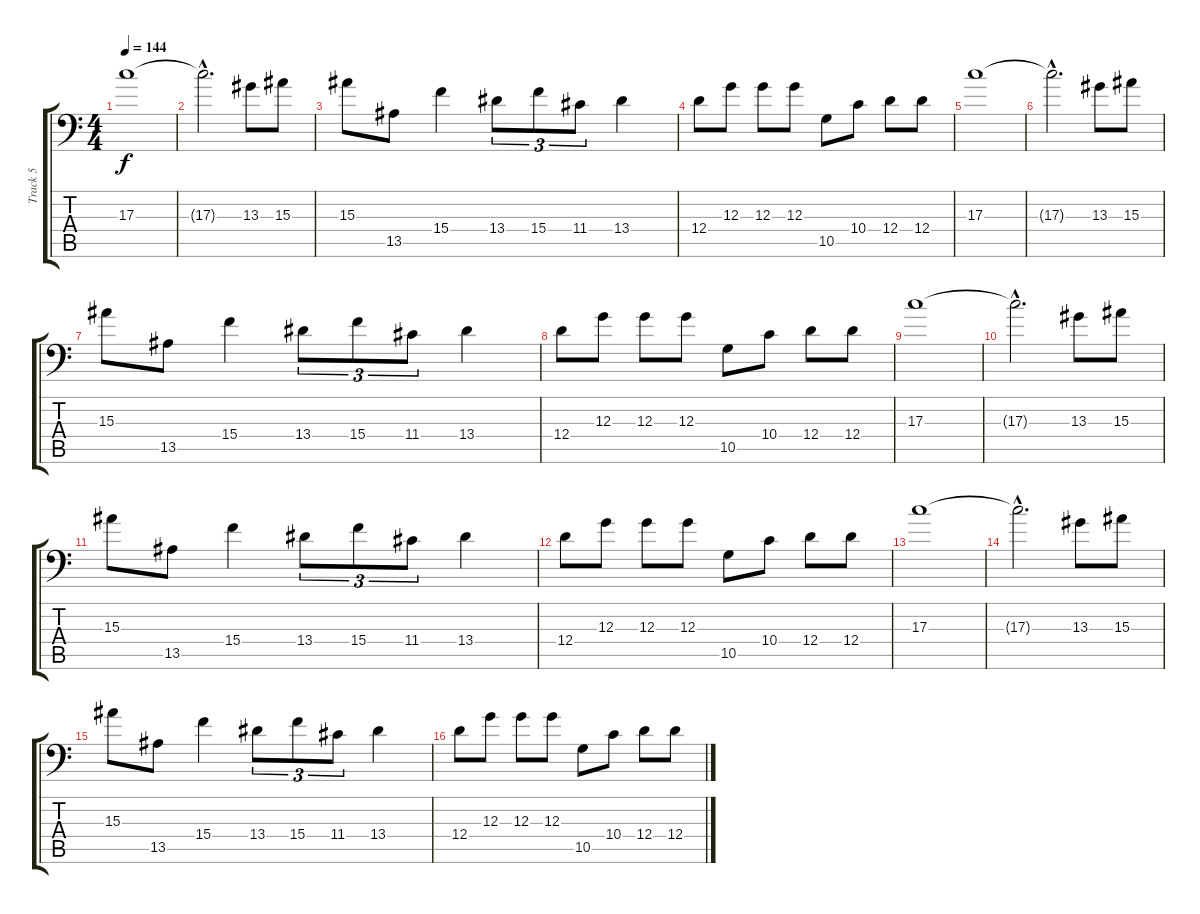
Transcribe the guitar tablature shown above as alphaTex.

\track ("Track 5" "Track 5") {instrument electricbassfinger}
\staff {score tabs}
\tuning (E3 B2 G2 D2 A1 E1) {hide}
\ts (4 4)
\tempo 144
\clef f4
\ks c
17.3.1{dy f instrument synthbass2} |
17.3{hac t}.2{d} 13.3.8 15.3.8 |
15.3.8 13.5.8 15.4.4 13.4.8{tu (3 2)} 15.4.8{tu (3 2)} 11.4.8{tu (3 2)} 13.4.4 |
12.4.8 12.3.8 12.3.8 12.3.8 10.5.8 10.4.8 12.4.8 12.4.8 |
17.3.1 |
17.3{hac t}.2{d} 13.3.8 15.3.8 |
15.3.8 13.5.8 15.4.4 13.4.8{tu (3 2)} 15.4.8{tu (3 2)} 11.4.8{tu (3 2)} 13.4.4 |
12.4.8 12.3.8 12.3.8 12.3.8 10.5.8 10.4.8 12.4.8 12.4.8 |
17.3.1 |
17.3{hac t}.2{d} 13.3.8 15.3.8 |
15.3.8 13.5.8 15.4.4 13.4.8{tu (3 2)} 15.4.8{tu (3 2)} 11.4.8{tu (3 2)} 13.4.4 |
12.4.8 12.3.8 12.3.8 12.3.8 10.5.8 10.4.8 12.4.8 12.4.8 |
17.3.1 |
17.3{hac t}.2{d} 13.3.8 15.3.8 |
15.3.8 13.5.8 15.4.4 13.4.8{tu (3 2)} 15.4.8{tu (3 2)} 11.4.8{tu (3 2)} 13.4.4 |
12.4.8 12.3.8 12.3.8 12.3.8 10.5.8 10.4.8 12.4.8 12.4.8
